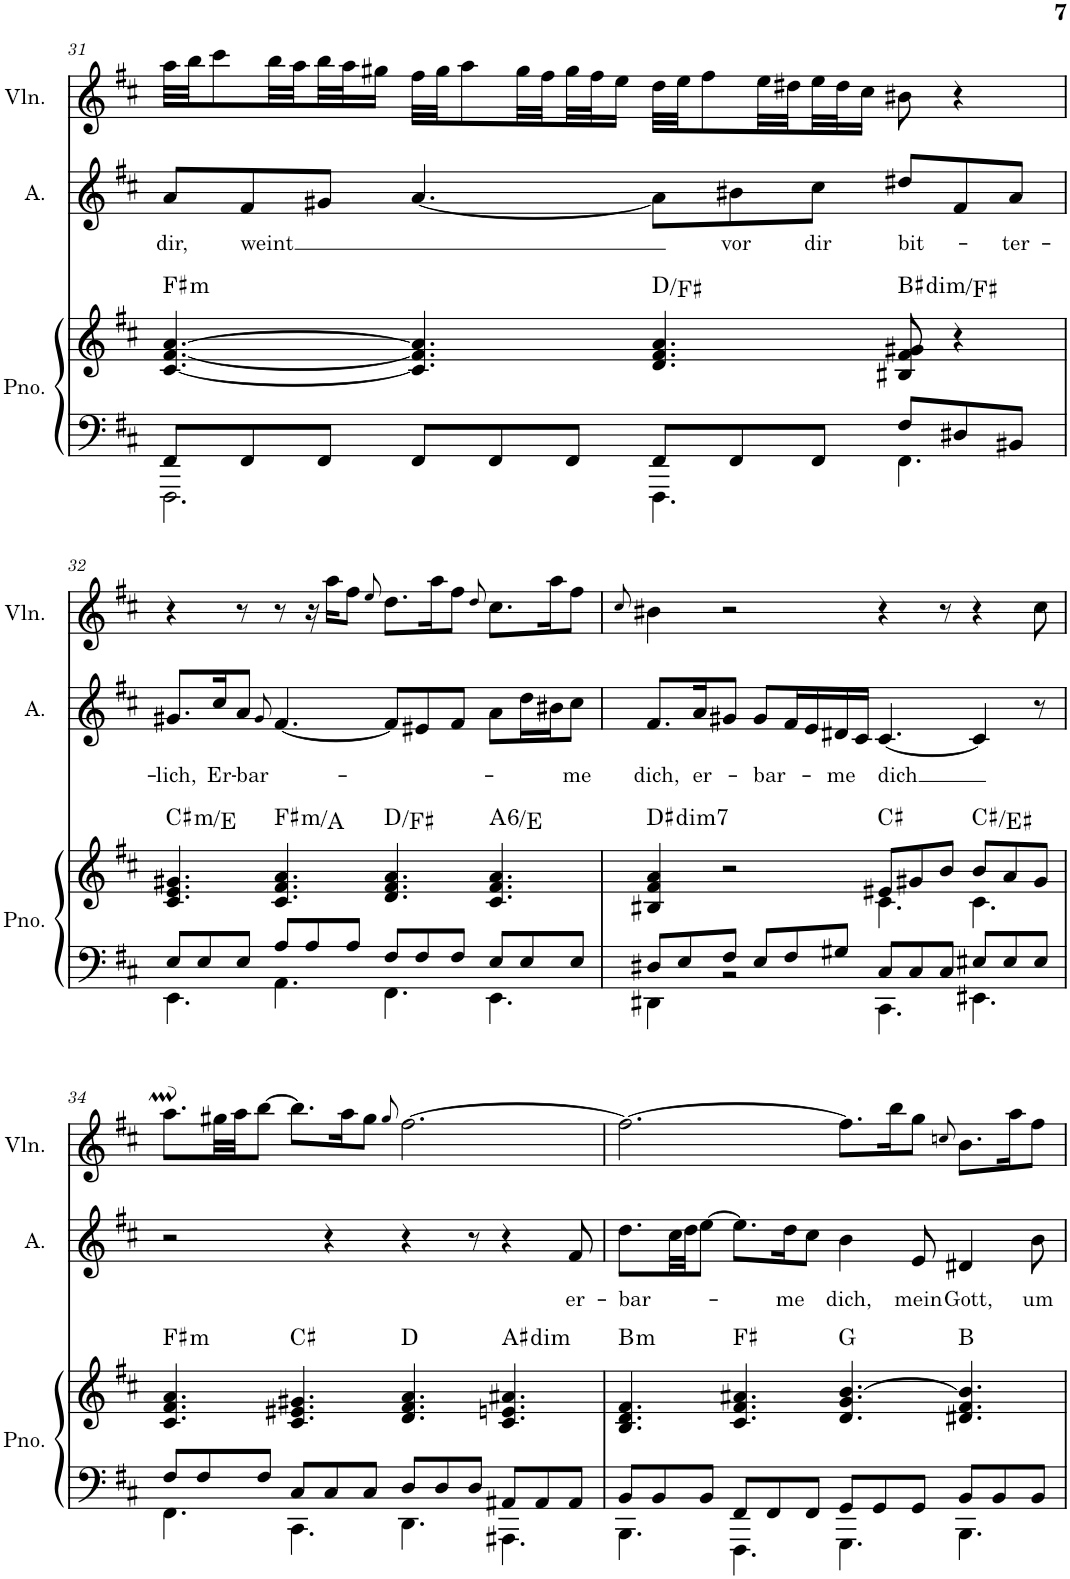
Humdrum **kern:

**kern	**kern	**harte	**kern	**text	**kern
*part3	*part3	*part3	*part2	*part2	*part1
*staff4	*staff3	*	*staff2	*staff2	*staff1
*I"Piano	*	*	*I"Alto	*	*I"ヴァイオリン
*I'Pno.	*	*	*I'A.	*	*
!!LO:PB:g=z
*clefF4	*clefG2	*	*clefG2	*	*clefG2
*k[f#c#]	*k[f#c#]	*	*k[f#c#]	*	*k[f#c#]
*M12/8	*M12/8	*	*M12/8	*	*M12/8
=31	=31	=31	=31	=31	=31
*^	*	*	*	*	*
!	!	!	!LO:H:kt=m	!	!LO:LY:b	!
8FF#/L	2.FFF#\	[4.c#/ [4.f#/ [4.a/	F#:min	8a/L	dir,	32aa\LLL
.	.	.	.	.	.	32bb\JJ
.	.	.	.	.	.	8ccc#\
!	!	!	!	!	!LO:LY:b	!
8FF#/	.	.	.	8f#/	-weint	.
.	.	.	.	.	.	32bb\LL
.	.	.	.	.	.	32aa\
8FF#/J	.	.	.	8g#X/J	.	32bb\
.	.	.	.	.	.	32aa\J
.	.	.	.	.	.	16gg#X\JJ
8FF#/L	.	4.c#/] 4.f#/] 4.a/]	.	[<4.a/	.	32ff#\LLL
.	.	.	.	.	.	32gg#\JJ
.	.	.	.	.	.	8aa\
8FF#/	.	.	.	.	.	.
.	.	.	.	.	.	32gg#\LL
.	.	.	.	.	.	32ff#\
8FF#/J	.	.	.	.	.	32gg#\
.	.	.	.	.	.	32ff#\J
.	.	.	.	.	.	16ee\JJ
8FF#/L	4.FFF#\	4.d/ 4.f#/ 4.a/	D:maj/3	8a\L]	.	32dd\LLL
.	.	.	.	.	.	32ee\JJ
.	.	.	.	.	.	8ff#\
!	!	!	!	!	!LO:LY:b	!
8FF#/	.	.	.	8b#X\	vor	.
.	.	.	.	.	.	32ee\LL
.	.	.	.	.	.	32dd#X\
!	!	!	!	!	!LO:LY:b	!
8FF#/J	.	.	.	8cc#\J	dir	32ee\
.	.	.	.	.	.	32dd#\J
.	.	.	.	.	.	16cc#\JJ
!	!	!	!LO:H:kt=dim	!	!LO:LY:b	!
8F#/L	4.FF#\	8B#X/ 8f#/ 8g#X/	B#:dim/b5	8dd#X/L	bit-	8b#X\
8D#X/	.	4r	.	8f#/	.	4r
!	!	!	!	!	!LO:LY:b	!
8BB#X/J	.	.	.	8a/J	ter-	.
!!LO:LB:g=z
=32	=32	=32	=32	=32	=32	=32
!	!	!	!LO:H:kt=m	!	!LO:LY:b	!
8E/L	4.EE\	4.c#/ 4.e/ 4.g#X/	C#:min/b3	8.g#X/L	-lich,	4r
8E/	.	.	.	.	.	.
!	!	!	!	!	!LO:LY:b	!
.	.	.	.	16cc#/K	Er-	.
!	!	!	!	!	!LO:LY:b	!
8E/J	.	.	.	8a/J	-bar-	8r
.	.	.	.	8qg#/	.	.
!	!	!	!LO:H:kt=m	!	!	!
8A/L	4.AA\	4.c#/ 4.f#/ 4.a/	F#:min/b3	[4.f#/	.	8r
8A/	.	.	.	.	.	16r
.	.	.	.	.	.	16aa\KL
8A/J	.	.	.	.	.	8ff#\J
.	.	.	.	.	.	8qee/
8F#/L	4.FF#\	4.d/ 4.f#/ 4.a/	D:maj/3	8f#/L]	.	8.dd\L
8F#/	.	.	.	8e#X/	.	.
.	.	.	.	.	.	16aa\K
8F#/J	.	.	.	8f#/J	.	8ff#\J
.	.	.	.	.	.	8qdd/
!	!	!	!LO:H:kt=6	!	!	!
8E/L	4.EE\	4.c#/ 4.f#/ 4.a/	A:maj6/5	8a\L	.	8.cc#\L
8E/	.	.	.	16dd\L	.	.
.	.	.	.	16b#X\J	.	16aa\K
!	!	!	!	!	!LO:LY:b	!
8E/J	.	.	.	8cc#\J	-me	8ff#\J
=33	=33	=33	=33	=33	=33	=33
.	.	.	.	.	.	8qcc#/
*	*	*^	*	*	*	*
!	!	!	!	!LO:H:kt=dim7	!	!LO:LY:b	!
8D#X/L	4DD#X\	4B#X/ 4f#/ 4a/	2.ryy	D#:dim7	8.f#/L	dich,	4b#X\
8E/	.	.	.	.	.	.	.
!	!	!	!	!	!	!LO:LY:b	!
.	.	.	.	.	16a/K	er-	.
8F#/J	2r	2r	.	.	8g#X/J	.	2r
!	!	!	!	!	!	!LO:LY:b	!
8E/L	.	.	.	.	8g#/L	-bar-	.
8F#/	.	.	.	.	16f#/L	.	.
.	.	.	.	.	16e/	.	.
!	!	!	!	!	!	!LO:LY:b	!
8G#X/J	.	.	.	.	16d#X/	-me	.
.	.	.	.	.	16c#/JJ	.	.
!	!	!	!	!	!	!LO:LY:b	!
8C#/L	4.CC#\	8e#X/L	4.c#\	C#:maj	[4.c#/	dich	4r
8C#/	.	8g#X/	.	.	.	.	.
8C#/J	.	8b/J	.	.	.	.	8r
8E#X/L	4.EE#X\	8b/L	4.c#\	C#:maj/3	4c#/]	.	4r
8E#/	.	8a/	.	.	.	.	.
8E#/J	.	8g#/J	.	.	8r	.	8cc#\
*	*	*v	*v	*	*	*	*
!!LO:LB:g=z
=34	=34	=34	=34	=34	=34	=34
!	!	!	!LO:H:kt=m	!	!	!
8F#/L	4.FF#\	4.c#/ 4.f#/ 4.a/	F#:min	2r	.	8.aaM\L
8F#/	.	.	.	.	.	.
.	.	.	.	.	.	32gg#X\LL
.	.	.	.	.	.	32aa\JJ
8F#/J	.	.	.	.	.	[8bb\J
8C#/L	4.CC#\	4.c#/ 4.e#X/ 4.g#X/	C#:maj	.	.	8.bb\L]
8C#/	.	.	.	4r	.	.
.	.	.	.	.	.	16aa\K
8C#/J	.	.	.	.	.	8gg#\J
.	.	.	.	.	.	8qgg#/
8D/L	4.DD\	4.d/ 4.f#/ 4.a/	D:maj	4r	.	[2.ff#\
8D/	.	.	.	.	.	.
8D/J	.	.	.	8r	.	.
!	!	!	!LO:H:kt=dim	!	!	!
8AA#X/L	4.AAA#X\	4.c#/ 4.en/ 4.a#X/	A#:dim	4r	.	.
8AA#/	.	.	.	.	.	.
!	!	!	!	!	!LO:LY:b	!
8AA#/J	.	.	.	8f#/	er-	.
=35	=35	=35	=35	=35	=35	=35
!	!	!	!LO:H:kt=m	!	!LO:LY:b	!
8BB/L	4.BBB\	4.B/ 4.d/ 4.f#/	B:min	8.dd\L	-bar-	2.ff#\_
8BB/	.	.	.	.	.	.
.	.	.	.	32cc#\LL	.	.
.	.	.	.	32dd\JJ	.	.
8BB/J	.	.	.	[8ee\J	.	.
8FF#/L	4.FFF#\	4.c#/ 4.f#/ 4.a#X/	F#:maj	8.ee\L]	.	.
8FF#/	.	.	.	.	.	.
!	!	!	!	!	!LO:LY:b	!
.	.	.	.	16dd\K	-me	.
8FF#/J	.	.	.	8cc#\J	.	.
!	!	!	!	!	!LO:LY:b	!
8GG/L	4.GGG\	4.d/ 4.g/ [4.b/	G:maj	4b\	dich,	8.ff#\L]
8GG/	.	.	.	.	.	.
.	.	.	.	.	.	16bb\K
!	!	!	!	!	!LO:LY:b	!
8GG/J	.	.	.	8e/	mein	8gg\J
.	.	.	.	.	.	8qccn/
!	!	!	!	!	!LO:LY:b	!
8BB/L	4.BBB\	4.d#X/ 4.f#/ 4.b/]	B:maj	4d#X/	Gott,	8.b\L
8BB/	.	.	.	.	.	.
.	.	.	.	.	.	16aa\K
!	!	!	!	!	!LO:LY:b	!
8BB/J	.	.	.	8b\	um	8ff#\J
*v	*v	*	*	*	*	*
=	=	=	=	=	=
*-	*-	*-	*-	*-	*-
